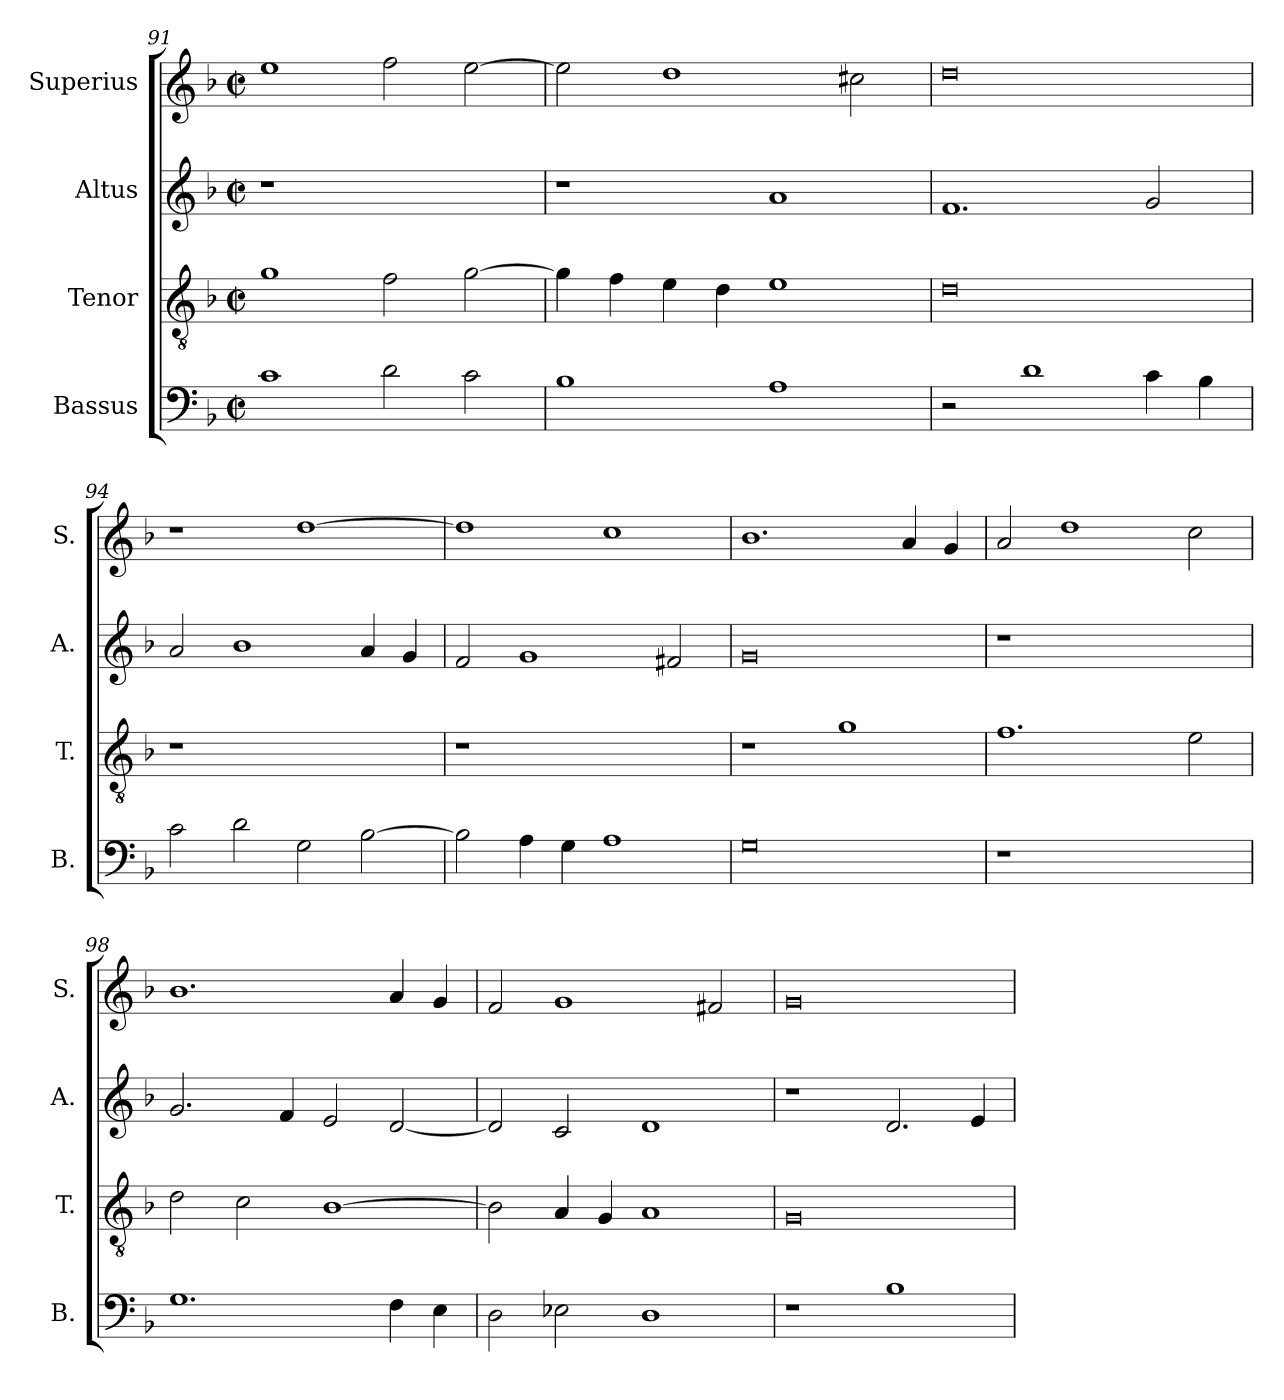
**kern	**kern	**kern	**kern
*part4	*part3	*part2	*part1
*staff4	*staff3	*staff2	*staff1
*I"Bassus	*I"Tenor	*I"Altus	*I"Superius
*I'B.	*I'T.	*I'A.	*I'S.
*clefF4	*clefGv2	*clefG2	*clefG2
*	*ITrd7c12	*	*
*k[b-]	*k[b-]	*k[b-]	*k[b-]
*F:	*F:	*F:	*F:
*M2/2	*M2/2	*M2/2	*M2/2
*met(c|)	*met(c|)	*met(c|)	*met(c|)
=91	=91	=91	=91
!	!	!LO:N:vis=1	!
1ci	1Gi	1r	1eei
2di\	2Fi\	1ryy	2ffi\
2ci\	[>2Gi\	.	[>2eei\
!!LO:PB:g=z
=92	=92	=92	=92
1B-i	4Gi\]	1r	2eei\]
.	4Fi\	.	.
.	4Ei\	.	1ddi
.	4Di\	.	.
1Ai	1Ei	1ai	.
.	.	.	2cc#Xi\
=93	=93	=93	=93
2r	0Di	1.fi	0ddi
1di	.	.	.
4ci\	.	2gi/	.
4B-i\	.	.	.
=94	=94	=94	=94
!	!LO:N:vis=1	!	!
2ci\	1r	2ai/	1r
2di\	.	1b-i	.
2Gi\	1ryy	.	[>1ddi
[>2B-i\	.	4ai/	.
.	.	4gi/	.
=95	=95	=95	=95
!	!LO:N:vis=1	!	!
2B-i\]	1r	2fi/	1ddi]
4Ai\	.	1gi	.
4Gi\	.	.	.
1Ai	1ryy	.	1cci
.	.	2f#Xi/	.
=96	=96	=96	=96
0Gi	1r	0gi	1.b-i
.	1Gi	.	.
.	.	.	4ai/
.	.	.	4gi/
!!LO:LB:g=z
=97	=97	=97	=97
!LO:N:vis=1	!	!LO:N:vis=1	!
1r	1.Fi	1r	2ai/
.	.	.	1ddi
1ryy	.	1ryy	.
.	2Ei\	.	2cci\
=98	=98	=98	=98
1.Gi	2Di\	2.gi/	1.b-i
.	2Ci\	.	.
.	.	4fi/	.
.	[>1BB-i	2ei/	.
4Fi\	.	[<2di/	4ai/
4Ei\	.	.	4gi/
=99	=99	=99	=99
2Di\	2BB-i\]	2di/]	2fi/
2E-Xi\	4AAi/	2ci/	1gi
.	4GGi/	.	.
1Di	1AAi	1di	.
.	.	.	2f#Xi/
=100	=100	=100	=100
1r	0GGi	1r	0gi
1B-i	.	2.di/	.
.	.	4ei/	.
=	=	=	=
*-	*-	*-	*-
